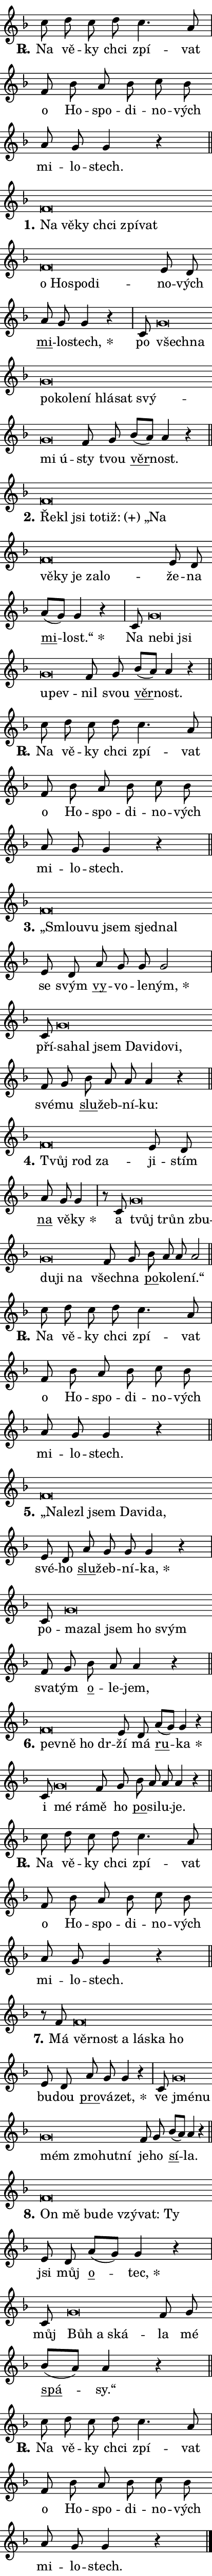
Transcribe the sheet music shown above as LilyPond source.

\version "2.24.0"
\header { tagline = "" }
\paper {
  indent = 0\cm
  top-margin = 0\cm
  right-margin = 0\cm
  bottom-margin = 0\cm
  left-margin = 0\cm
  paper-width = 7\cm
  page-breaking = #ly:one-page-breaking
  system-system-spacing.basic-distance = #11
  score-system-spacing.basic-distance = #11
  ragged-last = ##f
}


%% Author: Thomas Morley
%% https://lists.gnu.org/archive/html/lilypond-user/2020-05/msg00002.html
#(define (line-position grob)
"Returns position of @var[grob} in current system:
   @code{'start}, if at first time-step
   @code{'end}, if at last time-step
   @code{'middle} otherwise
"
  (let* ((col (ly:item-get-column grob))
         (ln (ly:grob-object col 'left-neighbor))
         (rn (ly:grob-object col 'right-neighbor))
         (col-to-check-left (if (ly:grob? ln) ln col))
         (col-to-check-right (if (ly:grob? rn) rn col))
         (break-dir-left
           (and
             (ly:grob-property col-to-check-left 'non-musical #f)
             (ly:item-break-dir col-to-check-left)))
         (break-dir-right
           (and
             (ly:grob-property col-to-check-right 'non-musical #f)
             (ly:item-break-dir col-to-check-right))))
        (cond ((eqv? 1 break-dir-left) 'start)
              ((eqv? -1 break-dir-right) 'end)
              (else 'middle))))

#(define (tranparent-at-line-position vctor)
  (lambda (grob)
  "Relying on @code{line-position} select the relevant enry from @var{vctor}.
Used to determine transparency,"
    (case (line-position grob)
      ((end) (not (vector-ref vctor 0)))
      ((middle) (not (vector-ref vctor 1)))
      ((start) (not (vector-ref vctor 2))))))

noteHeadBreakVisibility =
#(define-music-function (break-visibility)(vector?)
"Makes @code{NoteHead}s transparent relying on @var{break-visibility}"
#{
  \override NoteHead.transparent =
    #(tranparent-at-line-position break-visibility)
#})

#(define delete-ledgers-for-transparent-note-heads
  (lambda (grob)
    "Reads whether a @code{NoteHead} is transparent.
If so this @code{NoteHead} is removed from @code{'note-heads} from
@var{grob}, which is supposed to be @code{LedgerLineSpanner}.
As a result ledgers are not printed for this @code{NoteHead}"
    (let* ((nhds-array (ly:grob-object grob 'note-heads))
           (nhds-list
             (if (ly:grob-array? nhds-array)
                 (ly:grob-array->list nhds-array)
                 '()))
           ;; Relies on the transparent-property being done before
           ;; Staff.LedgerLineSpanner.after-line-breaking is executed.
           ;; This is fragile ...
           (to-keep
             (remove
               (lambda (nhd)
                 (ly:grob-property nhd 'transparent #f))
               nhds-list)))
      ;; TODO find a better method to iterate over grob-arrays, similiar
      ;; to filter/remove etc for lists
      ;; For now rebuilt from scratch
      (set! (ly:grob-object grob 'note-heads)  '())
      (for-each
        (lambda (nhd)
          (ly:pointer-group-interface::add-grob grob 'note-heads nhd))
        to-keep))))

hideNotes = {
  \noteHeadBreakVisibility #begin-of-line-visible
}
unHideNotes = {
  \noteHeadBreakVisibility #all-visible
}

% work-around for resetting accidentals
% https://lilypond.org/doc/v2.23/Documentation/notation/displaying-rhythms#unmetered-music
cadenzaMeasure = {
  \cadenzaOff
  \partial 1024 s1024
  \cadenzaOn
}

#(define-markup-command (accent layout props text) (markup?)
  "Underline accented syllable"
  (interpret-markup layout props
    #{\markup \override #'(offset . 4.3) \underline { #text }#}))

responsum = \markup \concat {
  "R" \hspace #-1.05 \path #0.1 #'((moveto 0 0.07) (lineto 0.9 0.8)) \hspace #0.05 "."
}

\layout {
    \context {
        \Staff
        \remove "Time_signature_engraver"
        \override LedgerLineSpanner.after-line-breaking = #delete-ledgers-for-transparent-note-heads
    }
    \context {
        \Voice {
            \override NoteHead.output-attributes = #'((class . "notehead"))
            \override Hairpin.height = #0.55
        }
    }
    \context {
        \Lyrics {
            \override StanzaNumber.output-attributes = #'((class . "stanzanumber"))
            \override LyricSpace.minimum-distance = #0.9
            \override LyricText.font-name = #"TeX Gyre Schola"
            \override LyricText.font-size = 1
            \override StanzaNumber.font-name = #"TeX Gyre Schola Bold"
            \override StanzaNumber.font-size = 1
        }
    }
}

% magnetic-lyrics.ily
%
%   written by
%     Jean Abou Samra <jean@abou-samra.fr>
%     Werner Lemberg <wl@gnu.org>
%
%   adapted by
%     Jiri Hon <jiri.hon@gmail.com>
%
% Version 2022-Apr-15

% https://www.mail-archive.com/lilypond-user@gnu.org/msg149350.html

#(define (Left_hyphen_pointer_engraver context)
   "Collect syllable-hyphen-syllable occurrences in lyrics and store
them in properties.  This engraver only looks to the left.  For
example, if the lyrics input is @code{foo -- bar}, it does the
following.

@itemize @bullet
@item
Set the @code{text} property of the @code{LyricHyphen} grob between
@q{foo} and @q{bar} to @code{foo}.

@item
Set the @code{left-hyphen} property of the @code{LyricText} grob with
text @q{foo} to the @code{LyricHyphen} grob between @q{foo} and
@q{bar}.
@end itemize

Use this auxiliary engraver in combination with the
@code{lyric-@/text::@/apply-@/magnetic-@/offset!} hook."
   (let ((hyphen #f)
         (text #f))
     (make-engraver
      (acknowledgers
       ((lyric-syllable-interface engraver grob source-engraver)
        (set! text grob)))
      (end-acknowledgers
       ((lyric-hyphen-interface engraver grob source-engraver)
        ;(when (not (grob::has-interface grob 'lyric-space-interface))
          (set! hyphen grob)));)
      ((stop-translation-timestep engraver)
       (when (and text hyphen)
         (ly:grob-set-object! text 'left-hyphen hyphen))
       (set! text #f)
       (set! hyphen #f)))))

#(define (lyric-text::apply-magnetic-offset! grob)
   "If the space between two syllables is less than the value in
property @code{LyricText@/.details@/.squash-threshold}, move the right
syllable to the left so that it gets concatenated with the left
syllable.

Use this function as a hook for
@code{LyricText@/.after-@/line-@/breaking} if the
@code{Left_@/hyphen_@/pointer_@/engraver} is active."
   (let ((hyphen (ly:grob-object grob 'left-hyphen #f)))
     (when hyphen
       (let ((left-text (ly:spanner-bound hyphen LEFT)))
         (when (grob::has-interface left-text 'lyric-syllable-interface)
           (let* ((common (ly:grob-common-refpoint grob left-text X))
                  (this-x-ext (ly:grob-extent grob common X))
                  (left-x-ext
                   (begin
                     ;; Trigger magnetism for left-text.
                     (ly:grob-property left-text 'after-line-breaking)
                     (ly:grob-extent left-text common X)))
                  ;; `delta` is the gap width between two syllables.
                  (delta (- (interval-start this-x-ext)
                            (interval-end left-x-ext)))
                  (details (ly:grob-property grob 'details))
                  (threshold (assoc-get 'squash-threshold details 0.2)))
             (when (< delta threshold)
               (let* (;; We have to manipulate the input text so that
                      ;; ligatures crossing syllable boundaries are not
                      ;; disabled.  For languages based on the Latin
                      ;; script this is essentially a beautification.
                      ;; However, for non-Western scripts it can be a
                      ;; necessity.
                      (lt (ly:grob-property left-text 'text))
                      (rt (ly:grob-property grob 'text))
                      (is-space (grob::has-interface hyphen 'lyric-space-interface))
                      (space (if is-space " " ""))
                      (space-markup (grob-interpret-markup grob " "))
                      (space-size (interval-length (ly:stencil-extent space-markup X)))
                      (extra-delta (if is-space space-size 0))
                      ;; Append new syllable.
                      (ltrt-space (if (and (string? lt) (string? rt))
                                (string-append lt space rt)
                                (make-concat-markup (list lt space rt))))
                      ;; Right-align `ltrt` to the right side.
                      (ltrt-space-markup (grob-interpret-markup
                               grob
                               (make-translate-markup
                                (cons (interval-length this-x-ext) 0)
                                (make-right-align-markup ltrt-space)))))
                 (begin
                   ;; Don't print `left-text`.
                   (ly:grob-set-property! left-text 'stencil #f)
                   ;; Set text and stencil (which holds all collected
                   ;; syllables so far) and shift it to the left.
                   (ly:grob-set-property! grob 'text ltrt-space)
                   (ly:grob-set-property! grob 'stencil ltrt-space-markup)
                   (ly:grob-translate-axis! grob (- (- delta extra-delta)) X))))))))))


#(define (lyric-hyphen::displace-bounds-first grob)
   ;; Make very sure this callback isn't triggered too early.
   (let ((left (ly:spanner-bound grob LEFT))
         (right (ly:spanner-bound grob RIGHT)))
     (ly:grob-property left 'after-line-breaking)
     (ly:grob-property right 'after-line-breaking)
     (ly:lyric-hyphen::print grob)))

squashThreshold = #0.4

\layout {
  \context {
    \Lyrics
    \consists #Left_hyphen_pointer_engraver
    \override LyricText.after-line-breaking =
      #lyric-text::apply-magnetic-offset!
    \override LyricHyphen.stencil = #lyric-hyphen::displace-bounds-first
    \override LyricText.details.squash-threshold = \squashThreshold
    \override LyricHyphen.minimum-distance = 0
    \override LyricHyphen.minimum-length = \squashThreshold
  }
}

squash = \override LyricText.details.squash-threshold = 9999
unSquash = \override LyricText.details.squash-threshold = \squashThreshold

left = \override LyricText.self-alignment-X = #LEFT
unLeft = \revert LyricText.self-alignment-X

starOffset = #(lambda (grob) 
                (let ((x_offset (ly:self-alignment-interface::aligned-on-x-parent grob)))
                  (if (= x_offset 0) 0 (+ x_offset 1.2))))

star = #(define-music-function (syllable)(string?)
"Append star separator at the end of a syllable"
#{
  \once \override LyricText.X-offset = #starOffset
  \lyricmode { \markup {
    #syllable
    \override #'((font-name . "TeX Gyre Schola Bold")) \hspace #0.2 \lower #0.65 \larger "*"
  } }
#})

starAccent = #(define-music-function (syllable)(string?)
"Append star separator at the end of a syllable and make accent"
#{
  \once \override LyricText.X-offset = #starOffset
  \lyricmode { \markup {
    \accent #syllable
    \override #'((font-name . "TeX Gyre Schola Bold")) \hspace #0.2 \lower #0.65 \larger "*"
  } }
#})

breath = #(define-music-function (syllable)(string?)
"Append breathing indicator at the end of a syllable"
#{
  \lyricmode { \markup { #syllable "+" } }
#})

optionalBreath = #(define-music-function (syllable)(string?)
"Append optional breathing indicator at the end of a syllable"
#{
  \lyricmode { \markup { #syllable "(+)" } }
#})


\score {
    <<
        \new Voice = "melody" { \cadenzaOn \key f \major \relative { c''8 d c d c4. a8 \cadenzaMeasure \bar "|" f bes a bes \bar "" c bes \bar "" a g g4 r \cadenzaMeasure \bar "||" \break } }
        \new Lyrics \lyricsto "melody" { \lyricmode { \set stanza = \responsum
Na vě -- ky chci zpí -- vat o Ho -- spo -- di -- no -- vých mi -- lo -- stech. } }
    >>
    \layout {}
}

\score {
    <<
        \new Voice = "melody" { \cadenzaOn \key f \major \relative { f'\breve*1/16 \hideNotes \breve*1/16 \bar "" \breve*1/16 \bar "" \breve*1/16 \bar "" \breve*1/16 \bar "" \breve*1/16 \bar "" \breve*1/16 \bar "" \breve*1/16 \bar "" \breve*1/16 \breve*1/16 \bar "" \unHideNotes e8 d \bar "" a' g g4 r \cadenzaMeasure \bar "|" c,8 g'\breve*1/16 \hideNotes \breve*1/16 \bar "" \breve*1/16 \bar "" \breve*1/16 \bar "" \breve*1/16 \bar "" \breve*1/16 \bar "" \breve*1/16 \bar "" \breve*1/16 \bar "" \breve*1/16 \bar "" \breve*1/16 \breve*1/16 \bar "" \unHideNotes f8 g \bar "" bes[( a)] a4 r \cadenzaMeasure \bar "||" \break } }
        \new Lyrics \lyricsto "melody" { \lyricmode { \set stanza = "1."
\left Na \squash vě -- ky chci zpí -- vat o Ho -- spo -- di -- \unLeft \unSquash no -- vých \markup \accent mi -- lo -- \star stech, po \left všech -- \squash na po -- ko -- le -- ní hlá -- sat svý -- mi ú -- \unLeft \unSquash sty tvou \markup \accent věr -- nost. } }
    >>
    \layout {}
}

\score {
    <<
        \new Voice = "melody" { \cadenzaOn \key f \major \relative { f'\breve*1/16 \hideNotes \breve*1/16 \bar "" \breve*1/16 \bar "" \breve*1/16 \bar "" \breve*1/16 \bar "" \breve*1/16 \bar "" \breve*1/16 \bar "" \breve*1/16 \bar "" \breve*1/16 \bar "" \breve*1/16 \breve*1/16 \bar "" \unHideNotes e8 d \bar "" a'[( g)] g4 r \cadenzaMeasure \bar "|" c,8 g'\breve*1/16 \hideNotes \breve*1/16 \bar "" \breve*1/16 \bar "" \breve*1/16 \breve*1/16 \bar "" \unHideNotes f8 g \bar "" bes[( a)] a4 r \cadenzaMeasure \bar "||" \break } }
        \new Lyrics \lyricsto "melody" { \lyricmode { \set stanza = "2."
\left Ře -- \squash kl jsi to -- \optionalBreath tiž: „Na vě -- ky je za -- lo -- \unLeft \unSquash že -- na \markup \accent mi -- \star lost.“ Na \left ne -- \squash bi jsi u -- pev -- \unLeft \unSquash nil svou \markup \accent věr -- nost. } }
    >>
    \layout {}
}

\score {
    <<
        \new Voice = "melody" { \cadenzaOn \key f \major \relative { c''8 d c d c4. a8 \cadenzaMeasure \bar "|" f bes a bes \bar "" c bes \bar "" a g g4 r \cadenzaMeasure \bar "||" \break } }
        \new Lyrics \lyricsto "melody" { \lyricmode { \set stanza = \responsum
Na vě -- ky chci zpí -- vat o Ho -- spo -- di -- no -- vých mi -- lo -- stech. } }
    >>
    \layout {}
}

\score {
    <<
        \new Voice = "melody" { \cadenzaOn \key f \major \relative { f'\breve*1/16 \hideNotes \breve*1/16 \bar "" \breve*1/16 \bar "" \breve*1/16 \breve*1/16 \bar "" \unHideNotes e8 d \bar "" a' g g g2 \cadenzaMeasure \bar "|" c,8 g'\breve*1/16 \hideNotes \breve*1/16 \bar "" \breve*1/16 \bar "" \breve*1/16 \bar "" \breve*1/16 \bar "" \breve*1/16 \breve*1/16 \bar "" \unHideNotes f8 g \bar "" bes a a a4 r \cadenzaMeasure \bar "||" \break } }
        \new Lyrics \lyricsto "melody" { \lyricmode { \set stanza = "3."
\left „Smlou -- \squash vu jsem sjed -- nal \unLeft \unSquash se svým \markup \accent vy -- vo -- le -- \star ným, pří -- \left sa -- \squash hal jsem Da -- vi -- do -- vi, \unLeft \unSquash své -- mu \markup \accent slu -- žeb -- ní -- ku: } }
    >>
    \layout {}
}

\score {
    <<
        \new Voice = "melody" { \cadenzaOn \key f \major \relative { f'\breve*1/16 \hideNotes \breve*1/16 \breve*1/16 \bar "" \unHideNotes e8 d \bar "" a' g g4 \cadenzaMeasure \bar "|" r8 c,8 g'\breve*1/16 \hideNotes \breve*1/16 \bar "" \breve*1/16 \bar "" \breve*1/16 \bar "" \breve*1/16 \breve*1/16 \bar "" \unHideNotes f8 g \bar "" bes a a a2 \cadenzaMeasure \bar "||" \break } }
        \new Lyrics \lyricsto "melody" { \lyricmode { \set stanza = "4."
\left Tvůj \squash rod za -- \unLeft \unSquash ji -- stím \markup \accent na vě -- \star ky a \left tvůj \squash trůn zbu -- du -- ji na \unLeft \unSquash všech -- na \markup \accent po -- ko -- le -- ní.“ } }
    >>
    \layout {}
}

\score {
    <<
        \new Voice = "melody" { \cadenzaOn \key f \major \relative { c''8 d c d c4. a8 \cadenzaMeasure \bar "|" f bes a bes \bar "" c bes \bar "" a g g4 r \cadenzaMeasure \bar "||" \break } }
        \new Lyrics \lyricsto "melody" { \lyricmode { \set stanza = \responsum
Na vě -- ky chci zpí -- vat o Ho -- spo -- di -- no -- vých mi -- lo -- stech. } }
    >>
    \layout {}
}

\score {
    <<
        \new Voice = "melody" { \cadenzaOn \key f \major \relative { f'\breve*1/16 \hideNotes \breve*1/16 \bar "" \breve*1/16 \bar "" \breve*1/16 \bar "" \breve*1/16 \bar "" \breve*1/16 \breve*1/16 \bar "" \unHideNotes e8 d \bar "" a' g g g4 r \cadenzaMeasure \bar "|" c,8 g'\breve*1/16 \hideNotes \breve*1/16 \bar "" \breve*1/16 \bar "" \breve*1/16 \breve*1/16 \bar "" \unHideNotes f8 g \bar "" bes a a4 r \cadenzaMeasure \bar "||" \break } }
        \new Lyrics \lyricsto "melody" { \lyricmode { \set stanza = "5."
\left „Na -- \squash le -- zl jsem Da -- vi -- da, \unLeft \unSquash své -- ho \markup \accent slu -- žeb -- ní -- \star ka, po -- \left ma -- \squash zal jsem ho svým \unLeft \unSquash sva -- tým \markup \accent o -- le -- jem, } }
    >>
    \layout {}
}

\score {
    <<
        \new Voice = "melody" { \cadenzaOn \key f \major \relative { f'\breve*1/16 \hideNotes \breve*1/16 \bar "" \breve*1/16 \breve*1/16 \bar "" \unHideNotes e8 d \bar "" a'[( g)] g4 r \cadenzaMeasure \bar "|" c,8 g'\breve*1/16 \hideNotes \breve*1/16 \bar "" \unHideNotes f8 g \bar "" bes a a a4 r \cadenzaMeasure \bar "||" \break } }
        \new Lyrics \lyricsto "melody" { \lyricmode { \set stanza = "6."
\left pev -- \squash ně ho dr -- \unLeft \unSquash ží má \markup \accent ru -- \star ka i \left mé \squash rá -- \unLeft \unSquash mě ho \markup \accent po -- si -- lu -- je. } }
    >>
    \layout {}
}

\score {
    <<
        \new Voice = "melody" { \cadenzaOn \key f \major \relative { c''8 d c d c4. a8 \cadenzaMeasure \bar "|" f bes a bes \bar "" c bes \bar "" a g g4 r \cadenzaMeasure \bar "||" \break } }
        \new Lyrics \lyricsto "melody" { \lyricmode { \set stanza = \responsum
Na vě -- ky chci zpí -- vat o Ho -- spo -- di -- no -- vých mi -- lo -- stech. } }
    >>
    \layout {}
}

\score {
    <<
        \new Voice = "melody" { \cadenzaOn \key f \major \relative { r8 f'8 f\breve*1/16 \hideNotes \breve*1/16 \bar "" \breve*1/16 \bar "" \breve*1/16 \bar "" \breve*1/16 \breve*1/16 \bar "" \unHideNotes e8 d \bar "" a' g g4 r \cadenzaMeasure \bar "|" c,8 g'\breve*1/16 \hideNotes \breve*1/16 \bar "" \breve*1/16 \bar "" \breve*1/16 \bar "" \breve*1/16 \breve*1/16 \bar "" \unHideNotes f8 g \bar "" bes[( a)] a4 r \cadenzaMeasure \bar "||" \break } }
        \new Lyrics \lyricsto "melody" { \lyricmode { \set stanza = "7."
Má \left věr -- \squash nost a lá -- ska ho \unLeft \unSquash bu -- dou \markup \accent pro -- vá -- \star zet, ve \left jmé -- \squash nu mém zmo -- hut -- ní \unLeft \unSquash je -- ho \markup \accent sí -- la. } }
    >>
    \layout {}
}

\score {
    <<
        \new Voice = "melody" { \cadenzaOn \key f \major \relative { f'\breve*1/16 \hideNotes \breve*1/16 \bar "" \breve*1/16 \bar "" \breve*1/16 \bar "" \breve*1/16 \bar "" \breve*1/16 \breve*1/16 \bar "" \unHideNotes e8 d \bar "" a'[( g)] g4 r \cadenzaMeasure \bar "|" c,8 g'\breve*1/16 \hideNotes \breve*1/16 \breve*1/16 \bar "" \unHideNotes f8 g \bar "" bes[( a)] a4 r \cadenzaMeasure \bar "||" \break } }
        \new Lyrics \lyricsto "melody" { \lyricmode { \set stanza = "8."
\left On \squash mě bu -- de vzý -- vat: Ty \unLeft \unSquash jsi můj \markup \accent o -- \star tec, můj \left Bůh \squash a ská -- \unLeft \unSquash la mé \markup \accent spá -- sy.“ } }
    >>
    \layout {}
}

\score {
    <<
        \new Voice = "melody" { \cadenzaOn \key f \major \relative { c''8 d c d c4. a8 \cadenzaMeasure \bar "|" f bes a bes \bar "" c bes \bar "" a g g4 r \cadenzaMeasure \bar "||" \break } \bar "|." }
        \new Lyrics \lyricsto "melody" { \lyricmode { \set stanza = \responsum
Na vě -- ky chci zpí -- vat o Ho -- spo -- di -- no -- vých mi -- lo -- stech. } }
    >>
    \layout {}
}
